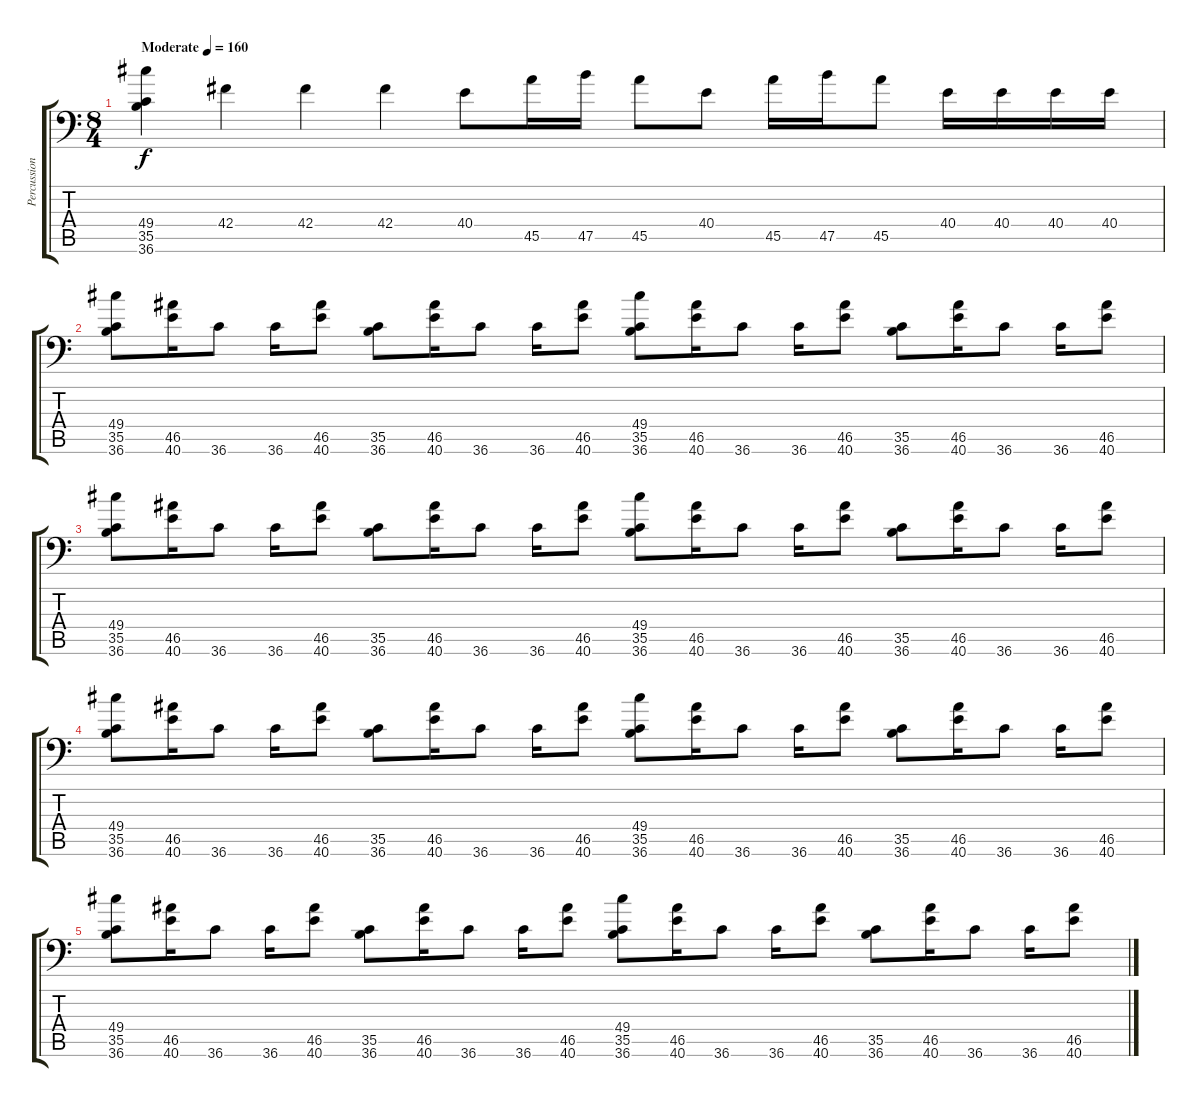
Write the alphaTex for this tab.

\track ("Percussion" "Percussion") {instrument acousticgrandpiano}
\staff {score tabs}
\tuning (C-1 C-1 C-1 C-1 C-1 C-1) {hide}
\ts (8 4)
\tempo (160 "Moderate")
\clef f4
\ks c
(49.4 35.5 36.6).4{dy f instrument acousticgrandpiano} 42.4.4 42.4.4 42.4.4 40.4.8 45.5.16 47.5.16 45.5.8 40.4.8 45.5.16 47.5.16 45.5.8 40.4.16 40.4.16 40.4.16 40.4.16 |
(49.4 35.5 36.6).8 (46.5 40.6).16 36.6.8 36.6.16 (46.5 40.6).8 (35.5 36.6).8 (46.5 40.6).16 36.6.8 36.6.16 (46.5 40.6).8 (49.4 35.5 36.6).8 (46.5 40.6).16 36.6.8 36.6.16 (46.5 40.6).8 (35.5 36.6).8 (46.5 40.6).16 36.6.8 36.6.16 (46.5 40.6).8 |
(49.4 35.5 36.6).8 (46.5 40.6).16 36.6.8 36.6.16 (46.5 40.6).8 (35.5 36.6).8 (46.5 40.6).16 36.6.8 36.6.16 (46.5 40.6).8 (49.4 35.5 36.6).8 (46.5 40.6).16 36.6.8 36.6.16 (46.5 40.6).8 (35.5 36.6).8 (46.5 40.6).16 36.6.8 36.6.16 (46.5 40.6).8 |
(49.4 35.5 36.6).8 (46.5 40.6).16 36.6.8 36.6.16 (46.5 40.6).8 (35.5 36.6).8 (46.5 40.6).16 36.6.8 36.6.16 (46.5 40.6).8 (49.4 35.5 36.6).8 (46.5 40.6).16 36.6.8 36.6.16 (46.5 40.6).8 (35.5 36.6).8 (46.5 40.6).16 36.6.8 36.6.16 (46.5 40.6).8 |
(49.4 35.5 36.6).8 (46.5 40.6).16 36.6.8 36.6.16 (46.5 40.6).8 (35.5 36.6).8 (46.5 40.6).16 36.6.8 36.6.16 (46.5 40.6).8 (49.4 35.5 36.6).8 (46.5 40.6).16 36.6.8 36.6.16 (46.5 40.6).8 (35.5 36.6).8 (46.5 40.6).16 36.6.8 36.6.16 (46.5 40.6).8
